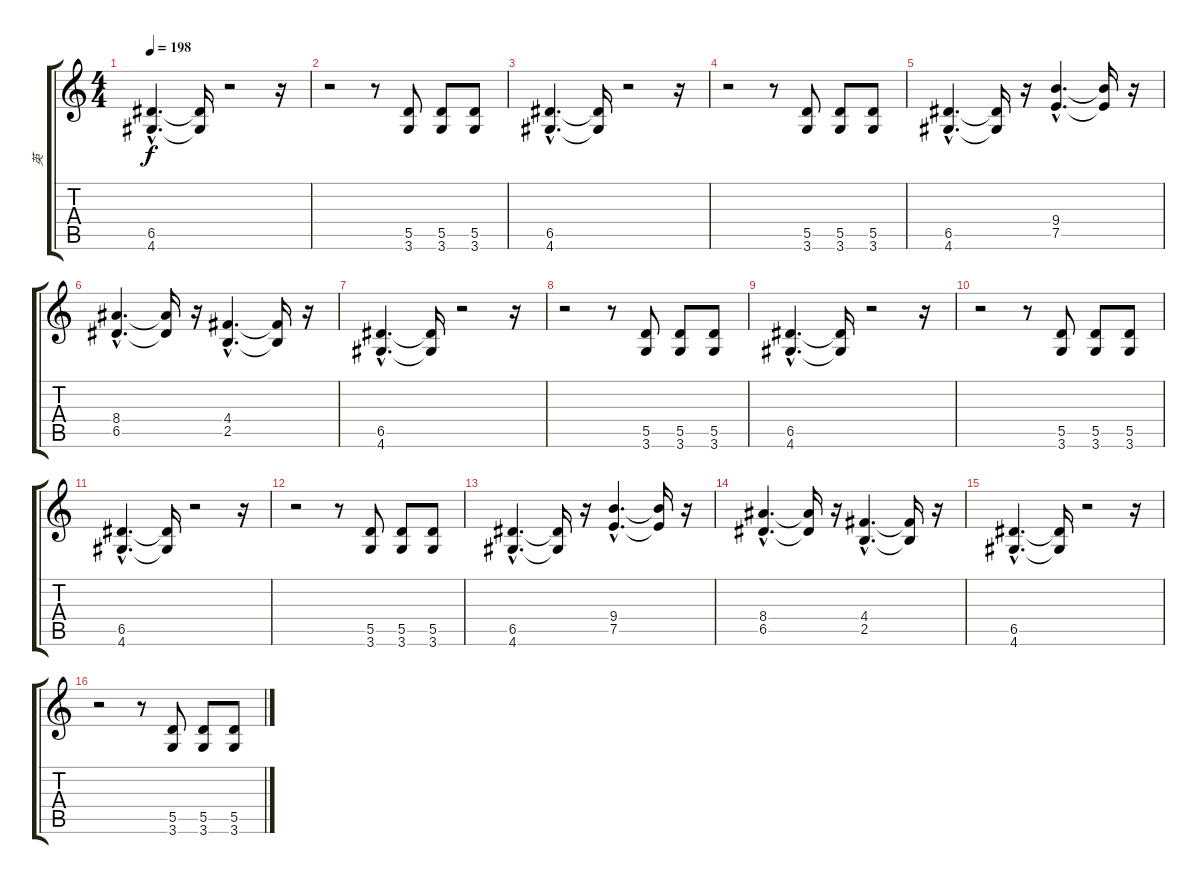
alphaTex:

\track ("英" "英") {instrument distortionguitar}
\staff {score tabs}
\tuning (E4 B3 G3 D3 A2 E2) {hide}
\ts (4 4)
\tempo 198
\clef g2
\ks c
(6.5{hac} 4.6{hac}).4{d dy f} (6.5{t} 4.6{t}).16 r.2 r.16 |
r.2 r.8 (5.5 3.6).8 (5.5 3.6).8 (5.5 3.6).8 |
(6.5{hac} 4.6{hac}).4{d} (6.5{t} 4.6{t}).16 r.2 r.16 |
r.2 r.8 (5.5 3.6).8 (5.5 3.6).8 (5.5 3.6).8 |
(6.5{hac} 4.6{hac}).4{d} (6.5{t} 4.6{t}).16 r.16 (9.4{hac} 7.5{hac}).4{d} (9.4{t} 7.5{t}).16 r.16 |
(8.4{hac} 6.5{hac}).4{d} (8.4{t} 6.5{t}).16 r.16 (4.4{hac} 2.5{hac}).4{d} (4.4{t} 2.5{t}).16 r.16 |
(6.5{hac} 4.6{hac}).4{d} (6.5{t} 4.6{t}).16 r.2 r.16 |
r.2 r.8 (5.5 3.6).8 (5.5 3.6).8 (5.5 3.6).8 |
(6.5{hac} 4.6{hac}).4{d} (6.5{t} 4.6{t}).16 r.2 r.16 |
r.2 r.8 (5.5 3.6).8 (5.5 3.6).8 (5.5 3.6).8 |
(6.5{hac} 4.6{hac}).4{d} (6.5{t} 4.6{t}).16 r.2 r.16 |
r.2 r.8 (5.5 3.6).8 (5.5 3.6).8 (5.5 3.6).8 |
(6.5{hac} 4.6{hac}).4{d} (6.5{t} 4.6{t}).16 r.16 (9.4{hac} 7.5{hac}).4{d} (9.4{t} 7.5{t}).16 r.16 |
(8.4{hac} 6.5{hac}).4{d} (8.4{t} 6.5{t}).16 r.16 (4.4{hac} 2.5{hac}).4{d} (4.4{t} 2.5{t}).16 r.16 |
(6.5{hac} 4.6{hac}).4{d} (6.5{t} 4.6{t}).16 r.2 r.16 |
r.2 r.8 (5.5 3.6).8 (5.5 3.6).8 (5.5 3.6).8
